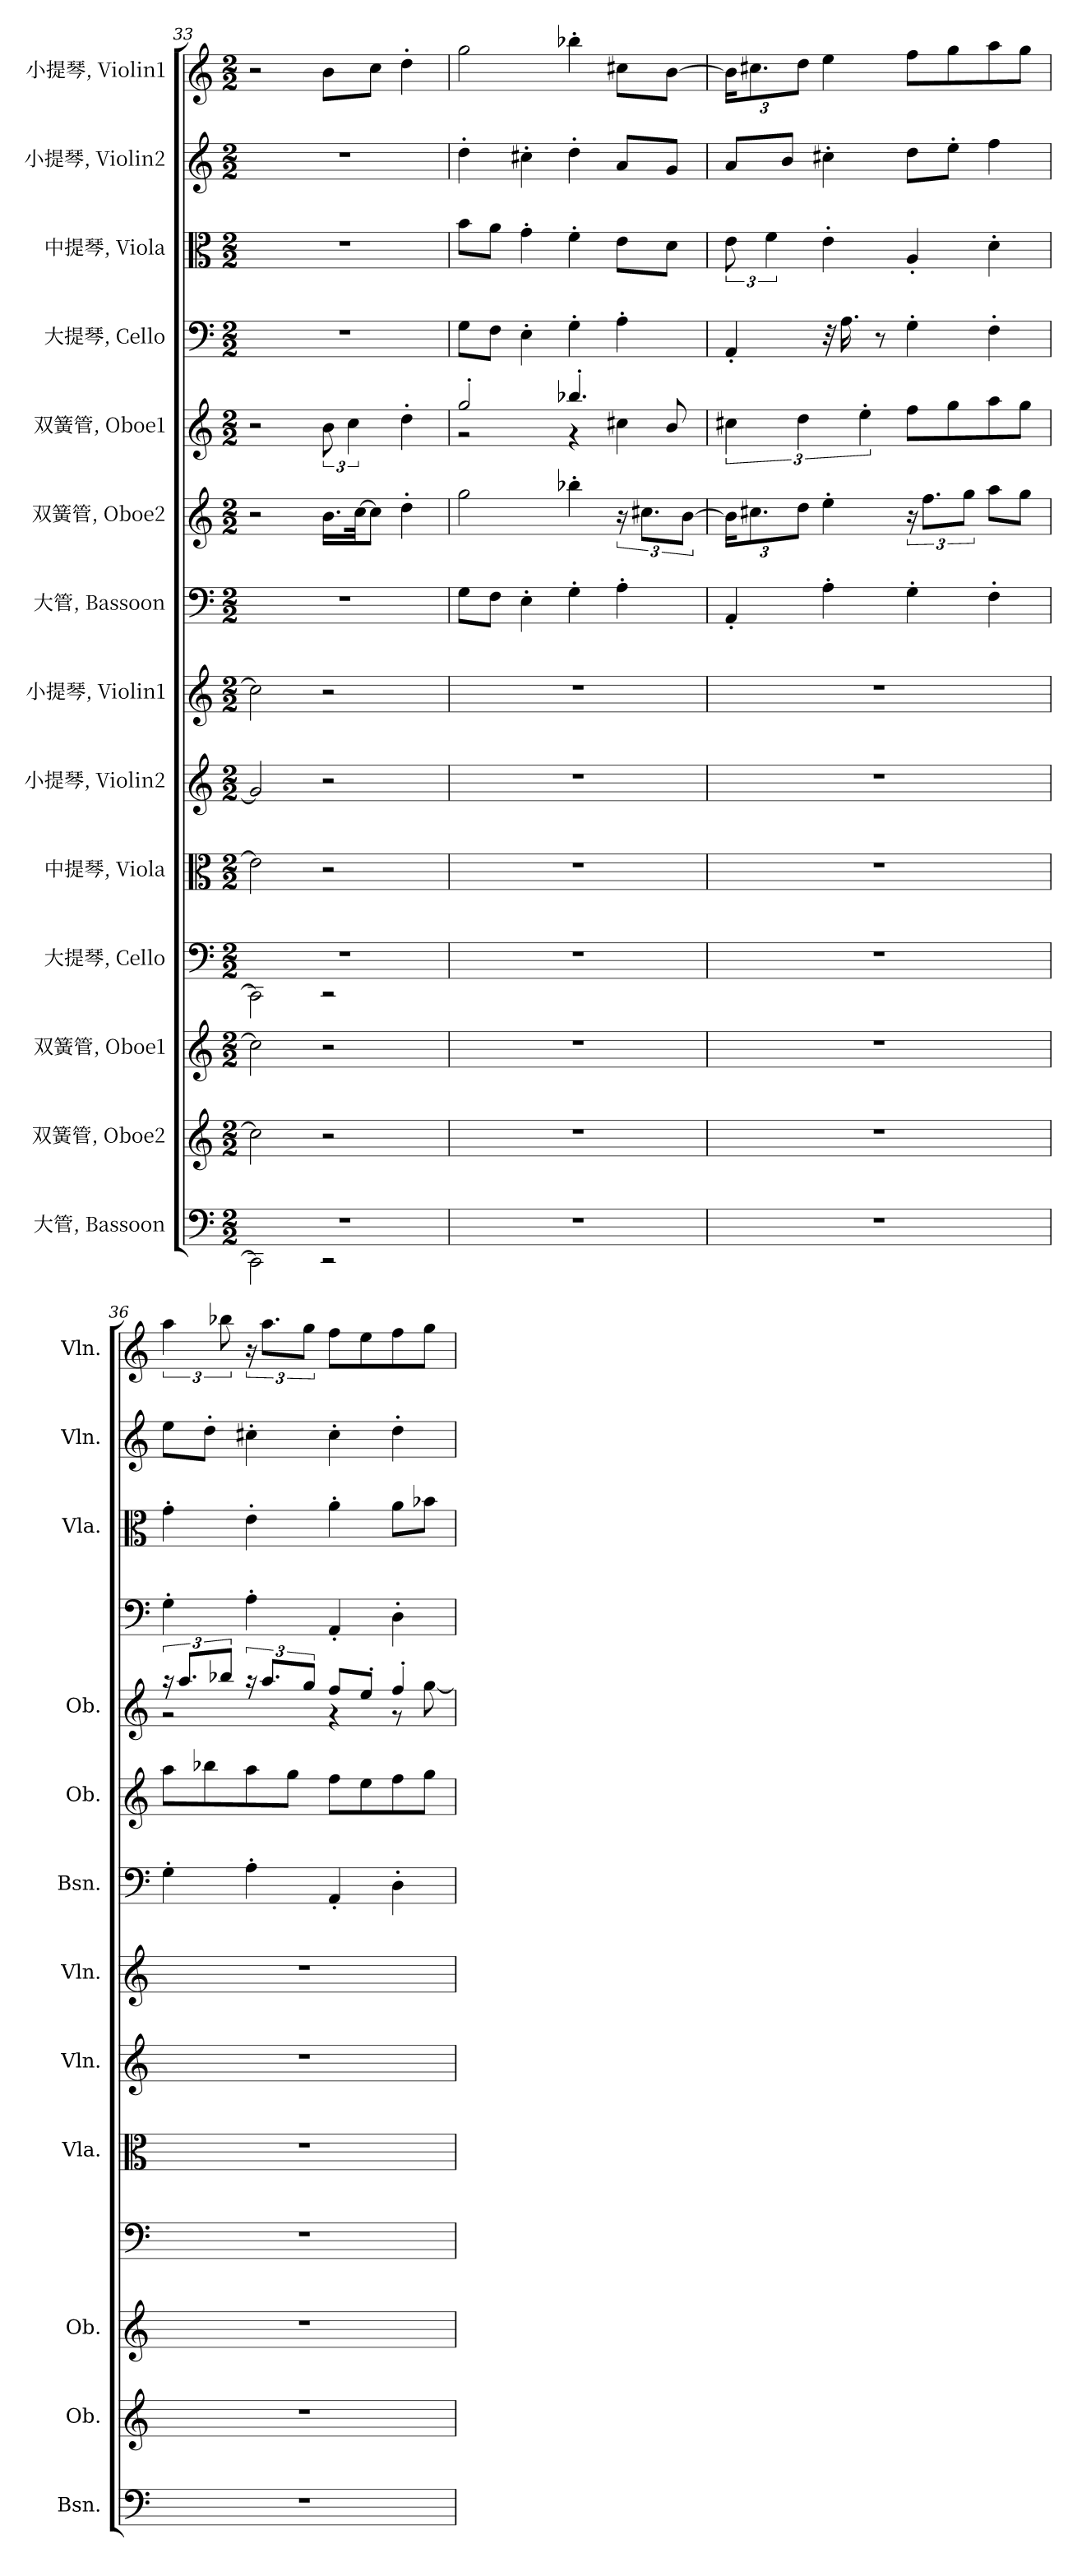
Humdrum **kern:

**kern	**kern	**kern	**kern	**kern	**kern	**kern	**kern	**kern	**kern	**kern	**kern	**kern	**kern
*part14	*part13	*part12	*part11	*part10	*part9	*part8	*part7	*part6	*part5	*part4	*part3	*part2	*part1
*staff14	*staff13	*staff12	*staff11	*staff10	*staff9	*staff8	*staff7	*staff6	*staff5	*staff4	*staff3	*staff2	*staff1
*I"大管, Bassoon	*I"双簧管, Oboe2	*I"双簧管, Oboe1	*I"大提琴, Cello	*I"中提琴, Viola	*I"小提琴, Violin2	*I"小提琴, Violin1	*I"大管, Bassoon	*I"双簧管, Oboe2	*I"双簧管, Oboe1	*I"大提琴, Cello	*I"中提琴, Viola	*I"小提琴, Violin2	*I"小提琴, Violin1
*I'Bsn.	*I'Ob.	*I'Ob.	*	*I'Vla.	*I'Vln.	*I'Vln.	*I'Bsn.	*I'Ob.	*I'Ob.	*	*I'Vla.	*I'Vln.	*I'Vln.
*clefF4	*clefG2	*clefG2	*clefF4	*clefC3	*clefG2	*clefG2	*clefF4	*clefG2	*clefG2	*clefF4	*clefC3	*clefG2	*clefG2
*k[]	*k[]	*k[]	*k[]	*k[]	*k[]	*k[]	*k[]	*k[]	*k[]	*k[]	*k[]	*k[]	*k[]
*M2/2	*M2/2	*M2/2	*M2/2	*M2/2	*M2/2	*M2/2	*M2/2	*M2/2	*M2/2	*M2/2	*M2/2	*M2/2	*M2/2
=33	=33	=33	=33	=33	=33	=33	=33	=33	=33	=33	=33	=33	=33
*^	*	*	*^	*	*	*	*	*	*	*	*	*	*
1r	2CC\]	2cc\]	2cc\]	1r	2CC\]	2e\]	2g/]	2cc\]	1r	2r	2r	1r	1r	1r	2r
.	2r	2r	2r	.	2r	2r	2r	2r	.	16.b\LL	12b\	.	.	.	8b\L
.	.	.	.	.	.	.	.	.	.	.	6cc\	.	.	.	.
.	.	.	.	.	.	.	.	.	.	[32cc\JK	.	.	.	.	.
.	.	.	.	.	.	.	.	.	.	8cc\J]	.	.	.	.	8cc\J
.	.	.	.	.	.	.	.	.	.	4dd'\	4dd'\	.	.	.	4dd'\
*v	*v	*	*	*v	*v	*	*	*	*	*	*	*	*	*	*
=34	=34	=34	=34	=34	=34	=34	=34	=34	=34	=34	=34	=34	=34
*	*	*	*	*	*	*	*	*	*^	*	*	*	*
1r	1r	1r	1r	1r	1r	1r	8G\L	2gg\	2gg'/	2r	8G\L	8b\L	4dd'\	2gg\
.	.	.	.	.	.	.	8F\J	.	.	.	8F\J	8a\J	.	.
.	.	.	.	.	.	.	4E'\	.	.	.	4E'\	4g'\	4cc#X'\	.
.	.	.	.	.	.	.	4G'\	4bb-X'\	4.bb-X'/	4r	4G'\	4f'\	4dd'\	4bb-X'\
.	.	.	.	.	.	.	4A'\	24r	.	4cc#X\	4A'\	8e\L	8a/L	8cc#X\L
.	.	.	.	.	.	.	.	12.cc#X\L	.	.	.	.	.	.
.	.	.	.	.	.	.	.	.	8b/	.	.	8d\J	8g/J	[8b\J
.	.	.	.	.	.	.	.	[12b\J	.	.	.	.	.	.
*	*	*	*	*	*	*	*	*	*v	*v	*	*	*	*
!!LO:PB:g=z
=35	=35	=35	=35	=35	=35	=35	=35	=35	=35	=35	=35	=35	=35
*	*	*	*	*	*	*	*	*Xbrackettup	*	*	*	*	*Xbrackettup
1r	1r	1r	1r	1r	1r	1r	4AA'/	24b\KL]	6cc#X\	4AA'/	12e\	8a/L	24b\KL]
.	.	.	.	.	.	.	.	12.cc#X\	.	.	.	.	12.cc#X\
.	.	.	.	.	.	.	.	.	.	.	6f\	.	.
.	.	.	.	.	.	.	.	.	.	.	.	8b/J	.
.	.	.	.	.	.	.	.	12dd\J	6dd\	.	.	.	12dd\J
.	.	.	.	.	.	.	4A'\	4ee'\	.	32r	4e'\	4cc#X'\	4ee\
.	.	.	.	.	.	.	.	.	.	16.A\	.	.	.
.	.	.	.	.	.	.	.	.	6ee'\	.	.	.	.
.	.	.	.	.	.	.	.	.	.	8r	.	.	.
*	*	*	*	*	*	*	*	*brackettup	*	*	*	*	*
.	.	.	.	.	.	.	4G'\	24r	8ff\L	4G'\	4A'/	8dd\L	8ff\L
.	.	.	.	.	.	.	.	12.ff\L	.	.	.	.	.
.	.	.	.	.	.	.	.	.	8gg\	.	.	8ee'\J	8gg\
.	.	.	.	.	.	.	.	12gg\J	.	.	.	.	.
.	.	.	.	.	.	.	4F'\	8aa\L	8aa\	4F'\	4d'\	4ff\	8aa\
.	.	.	.	.	.	.	.	8gg\J	8gg\J	.	.	.	8gg\J
=36	=36	=36	=36	=36	=36	=36	=36	=36	=36	=36	=36	=36	=36
*	*	*	*	*	*	*	*	*	*^	*	*	*	*
*	*	*	*	*	*	*	*	*	*	*	*	*	*	*brackettup
1r	1r	1r	1r	1r	1r	1r	4G'\	8aa\L	24r	2r	4G'\	4g'\	8ee\L	6aa\
.	.	.	.	.	.	.	.	.	12.aa/L	.	.	.	.	.
.	.	.	.	.	.	.	.	8bb-X\	.	.	.	.	8dd'\J	.
.	.	.	.	.	.	.	.	.	12bb-X/J	.	.	.	.	12bb-X\
.	.	.	.	.	.	.	4A'\	8aa\	24r	.	4A'\	4e'\	4cc#X'\	24r
.	.	.	.	.	.	.	.	.	12.aa/L	.	.	.	.	12.aa\L
.	.	.	.	.	.	.	.	8gg\J	.	.	.	.	.	.
.	.	.	.	.	.	.	.	.	12gg/J	.	.	.	.	12gg\J
.	.	.	.	.	.	.	4AA'/	8ff\L	8ff/L	4r	4AA'/	4a'\	4cc#'\	8ff\L
.	.	.	.	.	.	.	.	8ee\	8ee'/J	.	.	.	.	8ee\
.	.	.	.	.	.	.	4D'\	8ff\	4ff'/	8r	4D'\	8a\L	4dd'\	8ff\
.	.	.	.	.	.	.	.	8gg\J	.	[8gg\	.	8b-X\J	.	8gg\J
*	*	*	*	*	*	*	*	*	*v	*v	*	*	*	*
=	=	=	=	=	=	=	=	=	=	=	=	=	=
*-	*-	*-	*-	*-	*-	*-	*-	*-	*-	*-	*-	*-	*-
